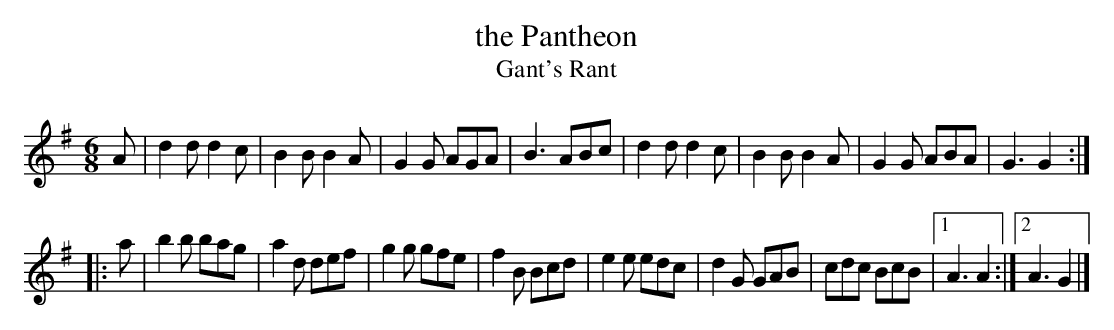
X:1
T:the Pantheon
T:Gant's Rant
M:6/8
K:G
A|\
d2d d2c | B2B B2A | G2G AGA | B3 ABc | \
d2d d2c | B2B B2A | G2G ABA | G3 G2 :|
|:a | b2b bag | a2d def | g2g gfe | f2B Bcd | \
e2e edc | d2G GAB | cdc BcB | [1 A3 A2 :| [2 A3 G2 |]
